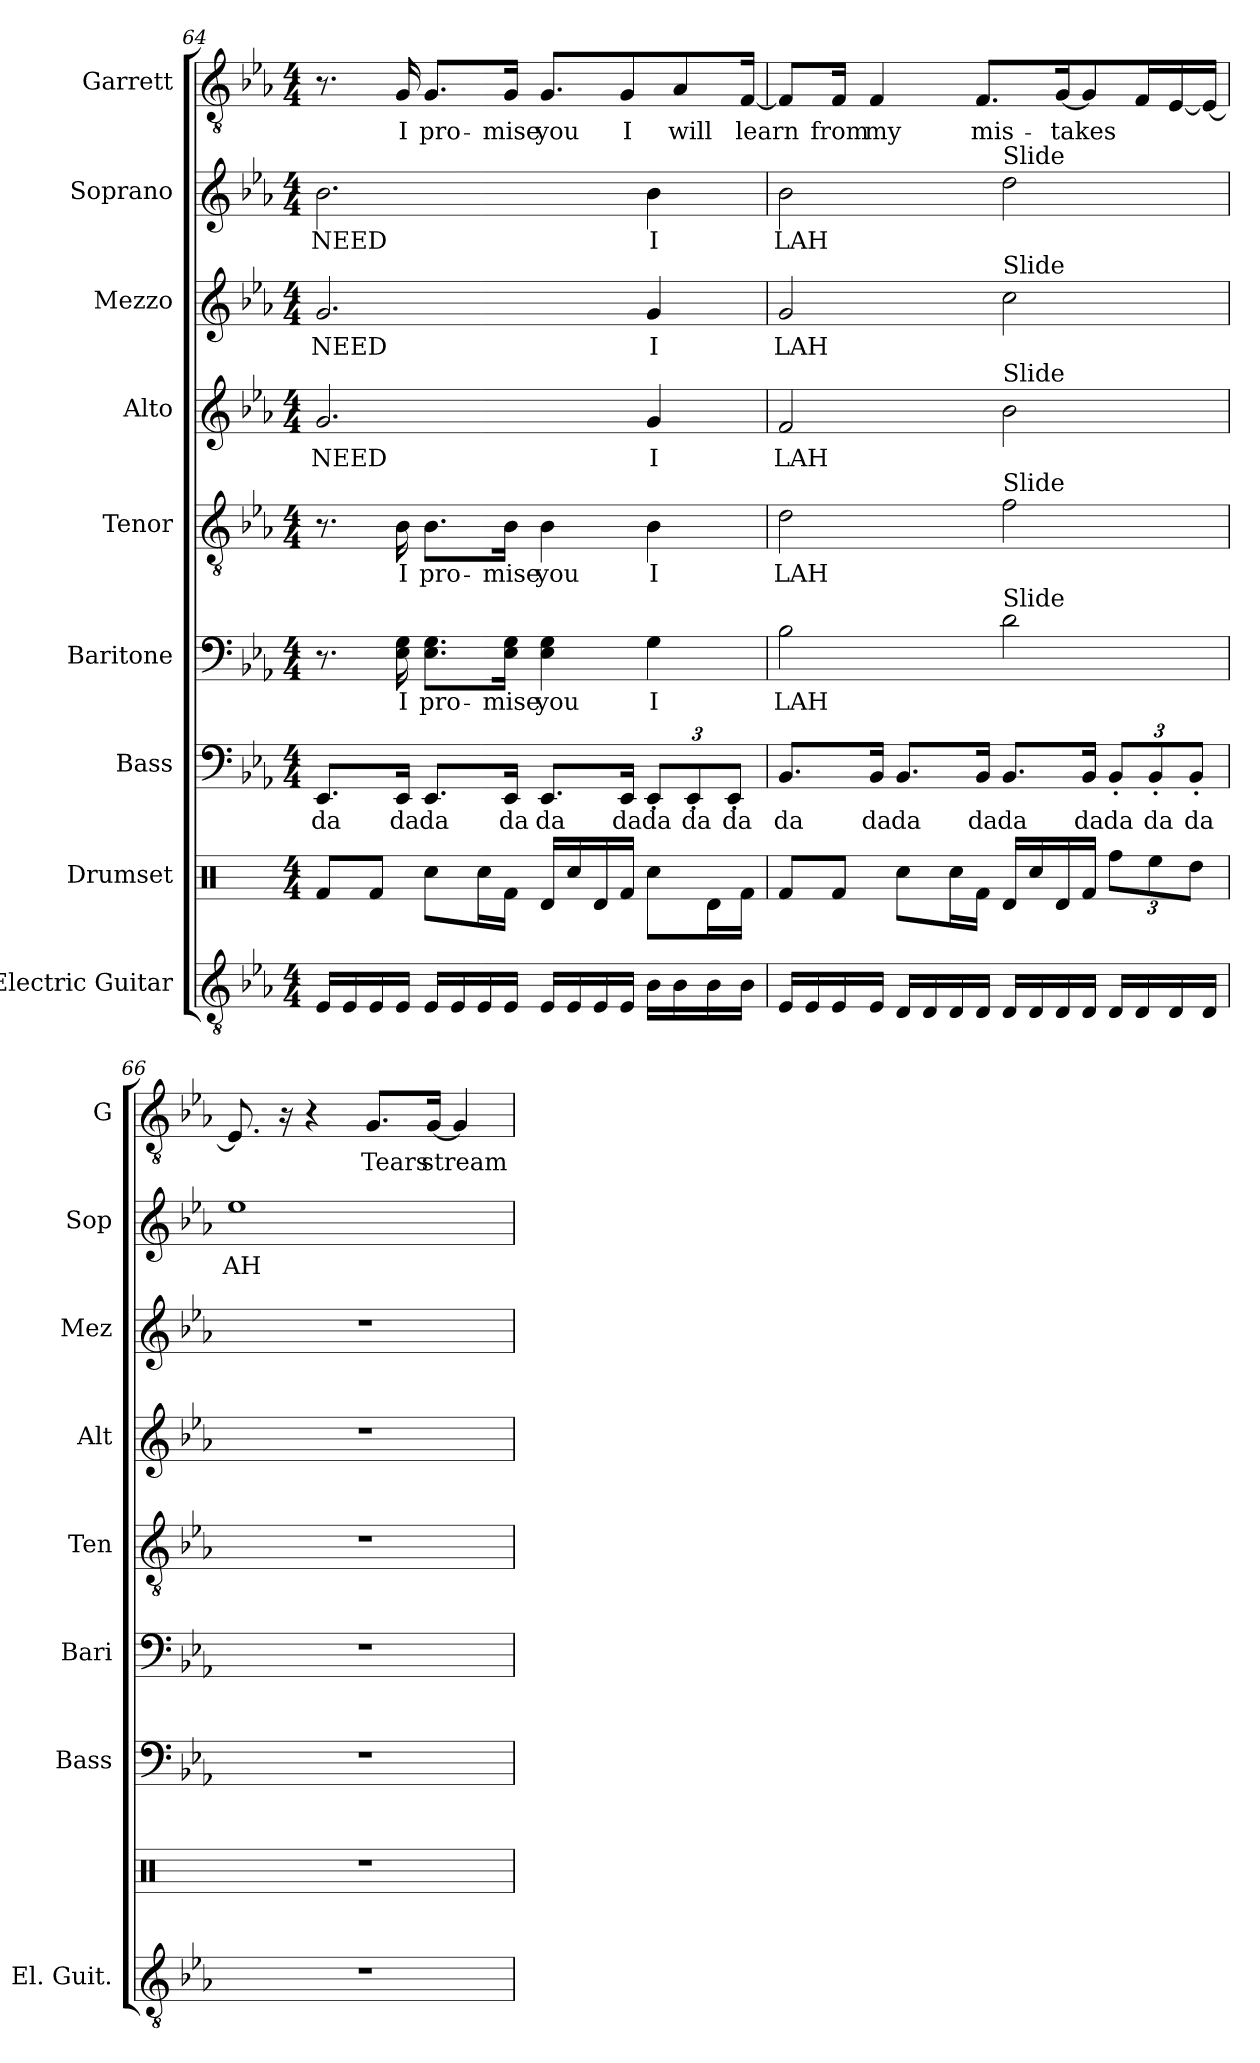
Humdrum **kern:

**kern	**kern	**kern	**text	**kern	**text	**kern	**text	**kern	**text	**kern	**text	**kern	**text	**kern	**text
*part9	*part8	*part7	*part7	*part6	*part6	*part5	*part5	*part4	*part4	*part3	*part3	*part2	*part2	*part1	*part1
*staff9	*staff8	*staff7	*staff7	*staff6	*staff6	*staff5	*staff5	*staff4	*staff4	*staff3	*staff3	*staff2	*staff2	*staff1	*staff1
*I"Electric Guitar	*I"Drumset	*I"Bass	*	*I"Baritone	*	*I"Tenor	*	*I"Alto	*	*I"Mezzo	*	*I"Soprano	*	*I"Garrett	*
*I'El. Guit.	*	*I'Bass	*	*I'Bari	*	*I'Ten	*	*I'Alt	*	*I'Mez	*	*I'Sop	*	*I'G	*
*clefGv2	*clefX	*clefF4	*	*clefF4	*	*clefGv2	*	*clefG2	*	*clefG2	*	*clefG2	*	*clefGv2	*
*k[b-e-a-]	*k[]	*k[b-e-a-]	*	*k[b-e-a-]	*	*k[b-e-a-]	*	*k[b-e-a-]	*	*k[b-e-a-]	*	*k[b-e-a-]	*	*k[b-e-a-]	*
*M4/4	*M4/4	*M4/4	*	*M4/4	*	*M4/4	*	*M4/4	*	*M4/4	*	*M4/4	*	*M4/4	*
=64	=64	=64	=64	=64	=64	=64	=64	=64	=64	=64	=64	=64	=64	=64	=64
!	!	!	!LO:LY:b	!	!	!	!	!	!LO:LY:b	!	!LO:LY:b	!	!LO:LY:b	!	!
16E-/LL	8Rf/L	8.EE-/L	da	8.r	.	8.r	.	2.g/	NEED	2.g/	NEED	2.b-\	NEED	8.r	.
16E-/	.	.	.	.	.	.	.	.	.	.	.	.	.	.	.
16E-/	8Rf/J	.	.	.	.	.	.	.	.	.	.	.	.	.	.
!	!	!	!LO:LY:b	!	!LO:LY:b	!	!LO:LY:b	!	!	!	!	!	!	!	!LO:LY:b
16E-/JJ	.	16EE-/Jk	da	16E-\ 16G\	I	16B-\	I	.	.	.	.	.	.	16G/	I
!	!	!	!LO:LY:b	!	!LO:LY:b	!	!LO:LY:b	!	!	!	!	!	!	!	!LO:LY:b
16E-/LL	8Rcc\L	8.EE-/L	da	8.E-\ 8.G\L	pro-	8.B-\L	pro-	.	.	.	.	.	.	8.G/L	pro-
16E-/	.	.	.	.	.	.	.	.	.	.	.	.	.	.	.
16E-/	16Rcc\L	.	.	.	.	.	.	.	.	.	.	.	.	.	.
!	!	!	!LO:LY:b	!	!LO:LY:b	!	!LO:LY:b	!	!	!	!	!	!	!	!LO:LY:b
16E-/JJ	16Rf\JJ	16EE-/Jk	da	16E-\ 16G\Jk	-mise	16B-\Jk	-mise	.	.	.	.	.	.	16G/Jk	-mise
!	!	!	!LO:LY:b	!	!LO:LY:b	!	!LO:LY:b	!	!	!	!	!	!	!	!LO:LY:b
16E-/LL	16Rd/LL	8.EE-/L	da	4E-\ 4G\	you	4B-\	you	.	.	.	.	.	.	8.G/L	you
16E-/	16Rcc/	.	.	.	.	.	.	.	.	.	.	.	.	.	.
16E-/	16Rd/	.	.	.	.	.	.	.	.	.	.	.	.	.	.
!	!	!	!LO:LY:b	!	!	!	!	!	!	!	!	!	!	!	!LO:LY:b
16E-/JJ	16Rf/JJ	16EE-/Jk	da	.	.	.	.	.	.	.	.	.	.	8G/	I
*	*	*Xbrackettup	*	*	*	*	*	*	*	*	*	*	*	*	*
!	!	!	!LO:LY:b	!	!LO:LY:b	!	!LO:LY:b	!	!LO:LY:b	!	!LO:LY:b	!	!LO:LY:b	!	!
16B-\LL	8Rcc\L	12EE-'/L	da	4G\	I	4B-\	I	4g/	I	4g/	I	4b-\	I	.	.
!	!	!	!	!	!	!	!	!	!	!	!	!	!	!	!LO:LY:b
16B-\	.	.	.	.	.	.	.	.	.	.	.	.	.	8A-/	will
!	!	!	!LO:LY:b	!	!	!	!	!	!	!	!	!	!	!	!
.	.	12EE-'/	da	.	.	.	.	.	.	.	.	.	.	.	.
16B-\	16Rd\L	.	.	.	.	.	.	.	.	.	.	.	.	.	.
!	!	!	!LO:LY:b	!	!	!	!	!	!	!	!	!	!	!	!
.	.	12EE-'/J	da	.	.	.	.	.	.	.	.	.	.	.	.
!	!	!	!	!	!	!	!	!	!	!	!	!	!	!	!LO:LY:b
16B-\JJ	16Rf\JJ	.	.	.	.	.	.	.	.	.	.	.	.	[16F/Jk	learn
=65	=65	=65	=65	=65	=65	=65	=65	=65	=65	=65	=65	=65	=65	=65	=65
!	!	!	!LO:LY:b	!	!LO:LY:b	!	!LO:LY:b	!	!LO:LY:b	!	!LO:LY:b	!	!LO:LY:b	!	!
16E-/LL	8Rf/L	8.BB-/L	da	2B-\	LAH	2d\	LAH	2f/	LAH	2g/	LAH	2b-\	LAH	8F/L]	.
16E-/	.	.	.	.	.	.	.	.	.	.	.	.	.	.	.
!	!	!	!	!	!	!	!	!	!	!	!	!	!	!	!LO:LY:b
16E-/	8Rf/J	.	.	.	.	.	.	.	.	.	.	.	.	16F/Jk	from
!	!	!	!LO:LY:b	!	!	!	!	!	!	!	!	!	!	!	!LO:LY:b
16E-/JJ	.	16BB-/Jk	da	.	.	.	.	.	.	.	.	.	.	4F/	my
!	!	!	!LO:LY:b	!	!	!	!	!	!	!	!	!	!	!	!
16D/LL	8Rcc\L	8.BB-/L	da	.	.	.	.	.	.	.	.	.	.	.	.
16D/	.	.	.	.	.	.	.	.	.	.	.	.	.	.	.
16D/	16Rcc\L	.	.	.	.	.	.	.	.	.	.	.	.	.	.
!	!	!	!LO:LY:b	!	!	!	!	!	!	!	!	!	!	!	!LO:LY:b
16D/JJ	16Rf\JJ	16BB-/Jk	da	.	.	.	.	.	.	.	.	.	.	8.F/L	mis-
!	!	!	!	!	!	!	!	!	!	!	!	!LO:TX:a:t=Slide	!	!	!
!	!	!	!	!	!	!	!	!	!	!LO:TX:a:t=Slide	!	!	!	!	!
!	!	!	!	!	!	!	!	!LO:TX:a:t=Slide	!	!	!	!	!	!	!
!	!	!	!	!	!	!LO:TX:a:t=Slide	!	!	!	!	!	!	!	!	!
!	!	!	!	!LO:TX:a:t=Slide	!	!	!	!	!	!	!	!	!	!	!
!	!	!	!LO:LY:b	!	!	!	!	!	!	!	!	!	!	!	!
16D/LL	16Rd/LL	8.BB-/L	da	2d\	.	2f\	.	2b-\	.	2cc\	.	2dd\	.	.	.
16D/	16Rcc/	.	.	.	.	.	.	.	.	.	.	.	.	.	.
!	!	!	!	!	!	!	!	!	!	!	!	!	!	!	!LO:LY:b
16D/	16Rd/	.	.	.	.	.	.	.	.	.	.	.	.	[16G/K	-takes
!	!	!	!LO:LY:b	!	!	!	!	!	!	!	!	!	!	!	!
16D/JJ	16Rf/JJ	16BB-/Jk	da	.	.	.	.	.	.	.	.	.	.	8G/]	.
*	*Xbrackettup	*	*	*	*	*	*	*	*	*	*	*	*	*	*
!	!	!	!LO:LY:b	!	!	!	!	!	!	!	!	!	!	!	!
16D/LL	12Rff\L	12BB-'/L	da	.	.	.	.	.	.	.	.	.	.	.	.
16D/	.	.	.	.	.	.	.	.	.	.	.	.	.	16F/L	.
!	!	!	!LO:LY:b	!	!	!	!	!	!	!	!	!	!	!	!
.	12Ree\	12BB-'/	da	.	.	.	.	.	.	.	.	.	.	.	.
16D/	.	.	.	.	.	.	.	.	.	.	.	.	.	[16E-/	.
!	!	!	!LO:LY:b	!	!	!	!	!	!	!	!	!	!	!	!
.	12Rdd\J	12BB-'/J	da	.	.	.	.	.	.	.	.	.	.	.	.
16D/JJ	.	.	.	.	.	.	.	.	.	.	.	.	.	16E-/JJ_	.
!!LO:PB:g=z
=66	=66	=66	=66	=66	=66	=66	=66	=66	=66	=66	=66	=66	=66	=66	=66
!	!	!	!	!	!	!	!	!	!	!	!	!	!LO:LY:b	!	!
1r	1r	1r	.	1r	.	1r	.	1r	.	1r	.	1ee-	AH	8.E-/]	.
.	.	.	.	.	.	.	.	.	.	.	.	.	.	16r	.
.	.	.	.	.	.	.	.	.	.	.	.	.	.	4r	.
!	!	!	!	!	!	!	!	!	!	!	!	!	!	!	!LO:LY:b
.	.	.	.	.	.	.	.	.	.	.	.	.	.	8.G/L	Tears
!	!	!	!	!	!	!	!	!	!	!	!	!	!	!	!LO:LY:b
.	.	.	.	.	.	.	.	.	.	.	.	.	.	[16G/Jk	stream
.	.	.	.	.	.	.	.	.	.	.	.	.	.	4G/]	.
=	=	=	=	=	=	=	=	=	=	=	=	=	=	=	=
*-	*-	*-	*-	*-	*-	*-	*-	*-	*-	*-	*-	*-	*-	*-	*-
